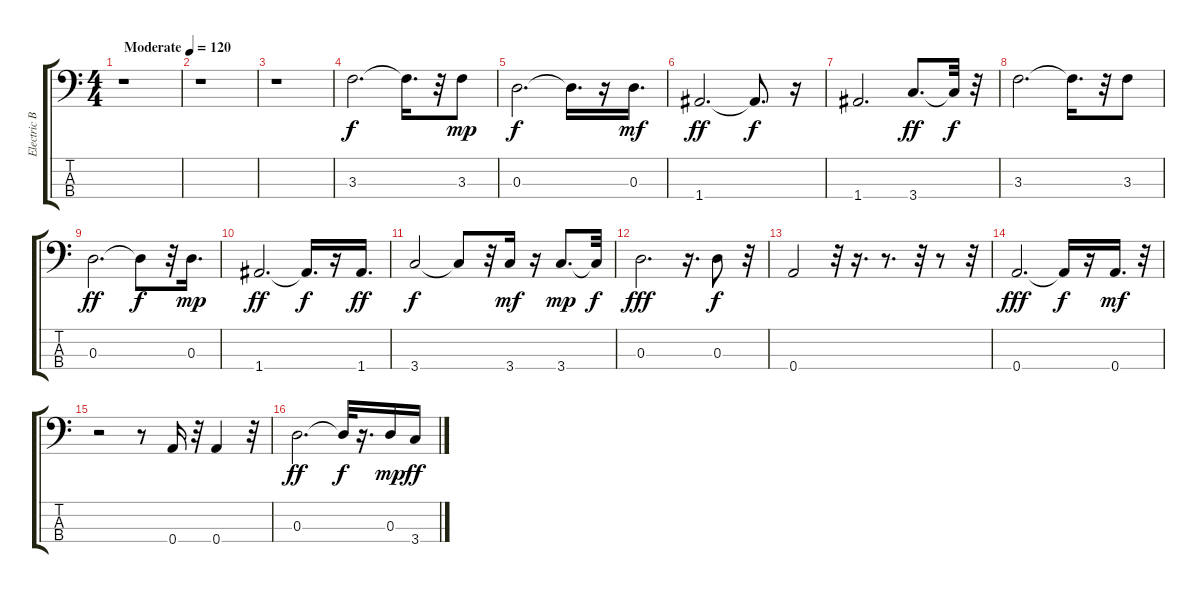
\track ("Electric Bass" "Electric B") {instrument electricbassfinger}
\staff {score tabs}
\tuning (C-1 G2 D2 A1) {hide}
\ts (4 4)
\tempo (120 "Moderate")
\clef f4
\ks c
r.1{dy f instrument electricbassfinger} |
r.1 |
r.1 |
3.3.2{d} 3.3{t}.16{d} r.32 3.3.8{dy mp} |
0.3.2{d dy f} 0.3{t}.16{d} r.16 0.3.16{d dy mf} |
1.4.2{d dy ff} 1.4{t}.8{d dy f} r.16 |
1.4.2{d} 3.4.8{d dy ff} 3.4{t}.32{dy f} r.32 |
3.3.2{d} 3.3{t}.16{d} r.32 3.3.8 |
0.3.2{d dy ff} 0.3{t}.8{dy f} r.32 0.3.16{d dy mp} |
1.4.2{d dy ff} 1.4{t}.16{d dy f} r.16 1.4.16{d dy ff} |
3.4.2{dy f} 3.4{t}.8 r.32 3.4.16{dy mf} r.16 3.4.8{d dy mp} 3.4{t}.32{dy f} |
0.3.2{d dy fff} r.16{d} 0.3.8{dy f} r.32 |
0.4.2 r.32 r.16{d} r.8{d} r.32 r.8 r.32 |
0.4.2{d dy fff} 0.4{t}.16{dy f} r.16 0.4.16{d dy mf} r.32 |
r.2 r.8 0.4.16 r.32 0.4.4 r.32 |
0.3.2{d dy ff} 0.3{t}.32{dy f} r.16{d} 0.3.16{dy mp} 3.4.16{dy ff}
